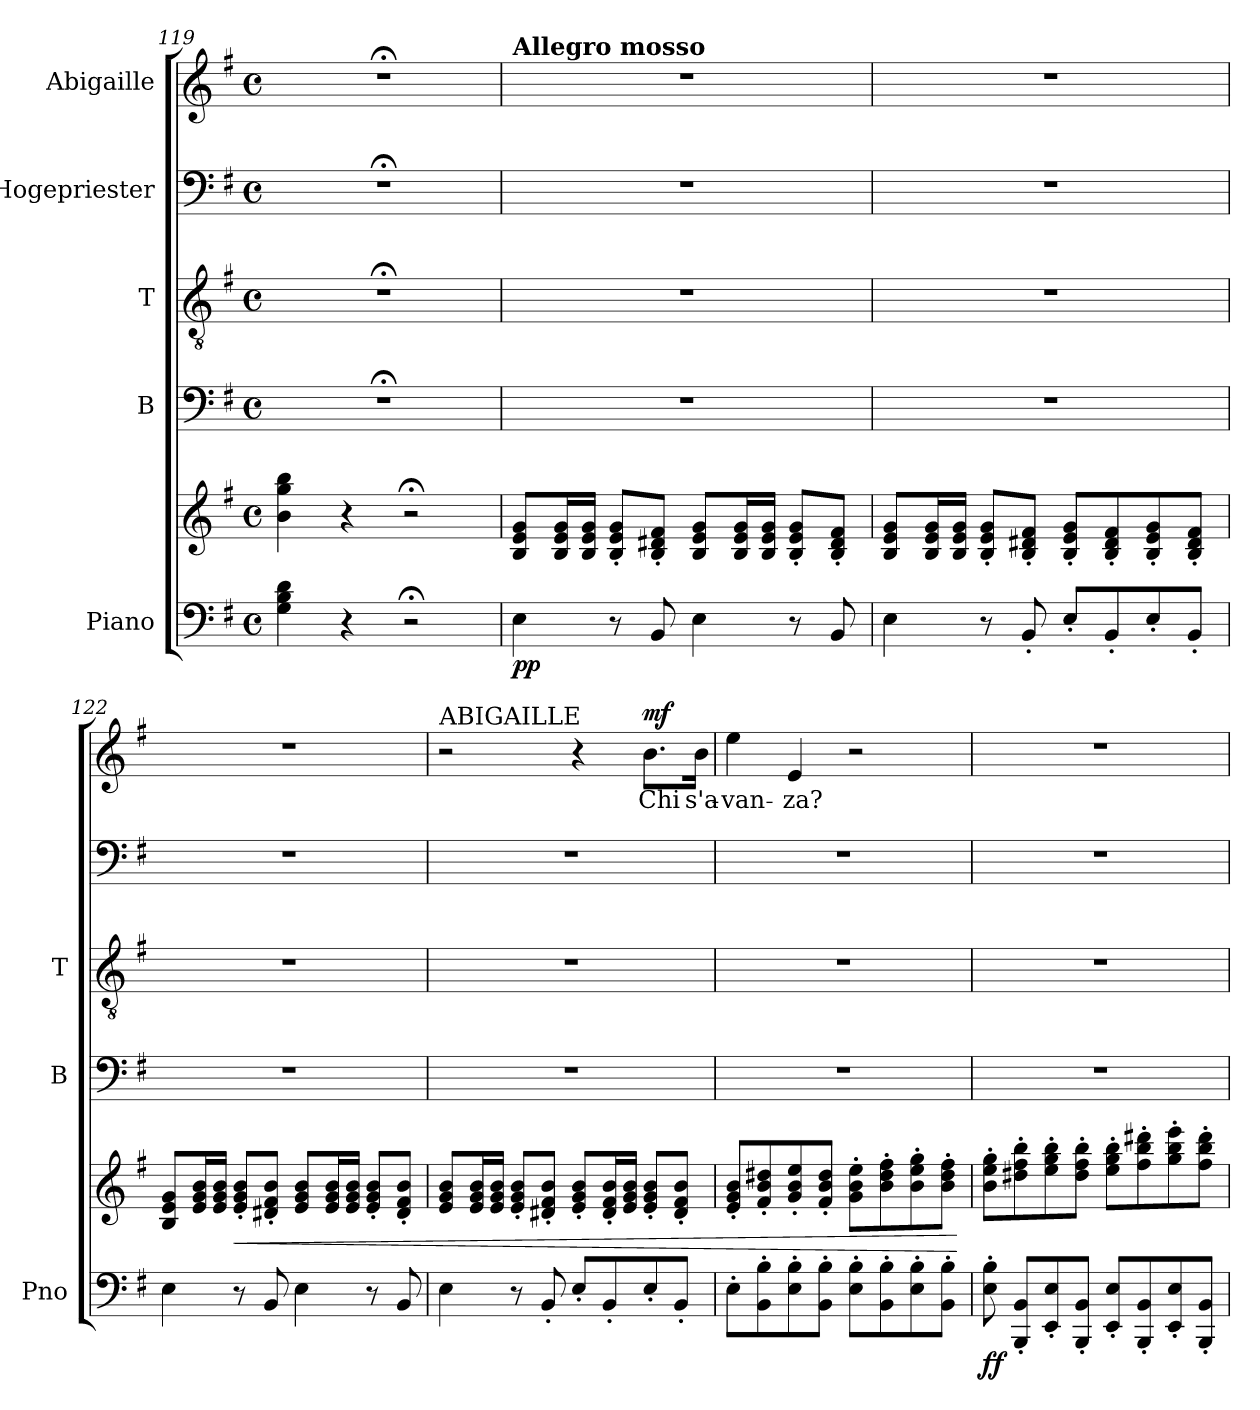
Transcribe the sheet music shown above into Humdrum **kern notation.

**kern	**kern	**dynam	**kern	**kern	**kern	**kern	**text	**dynam
*part5	*part5	*part5	*part4	*part3	*part2	*part1	*part1	*part1
*staff6	*staff5	*staff5/6	*staff4	*staff3	*staff2	*staff1	*staff1	*staff1
*I"Piano	*	*	*I"B	*I"T	*I"Hogepriester	*I"Abigaille	*	*
*I'Pno	*	*	*I'B	*I'T	*	*	*	*
*clefF4	*clefG2	*	*clefF4	*clefGv2	*clefF4	*clefG2	*	*
*k[f#]	*k[f#]	*	*k[f#]	*k[f#]	*k[f#]	*k[f#]	*	*
*M4/4	*M4/4	*	*M4/4	*M4/4	*M4/4	*M4/4	*	*
*met(c)	*met(c)	*	*met(c)	*met(c)	*met(c)	*met(c)	*	*
=119	=119	=119	=119	=119	=119	=119	=119	=119
4G\ 4B\ 4d\	4b\ 4gg\ 4bb\	.	1r;<	1r;<	1r;<	1r;<	.	.
4r	4r	.	.	.	.	.	.	.
2r;<	2r;<	.	.	.	.	.	.	.
=120	=120	=120	=120	=120	=120	=120	=120	=120
!!LO:REH:place=s1:a:B:fs=14:t=10
!	!	!	!	!	!	!LO:TX:a:B:t=Allegro mosso	!	!
!	!	!LO:DY:b=2	!	!	!	!	!	!
!	!	!LO:DY:n=1:b	!	!	!	!	!	!
4E\	8B/ 8e/ 8g/L	p p	1r	1r	1r	1r	.	.
.	16B/ 16e/ 16g/L	.	.	.	.	.	.	.
.	16B/ 16e/ 16g/JJ	.	.	.	.	.	.	.
8r	8B/' 8e/' 8g/'L	.	.	.	.	.	.	.
8BB/	8B/' 8d#X/' 8f#/'J	.	.	.	.	.	.	.
4E\	8B/ 8e/ 8g/L	.	.	.	.	.	.	.
.	16B/ 16e/ 16g/L	.	.	.	.	.	.	.
.	16B/ 16e/ 16g/JJ	.	.	.	.	.	.	.
8r	8B/' 8e/' 8g/'L	.	.	.	.	.	.	.
8BB/	8B/' 8d#/' 8f#/'J	.	.	.	.	.	.	.
!!LO:PB:g=z
=121	=121	=121	=121	=121	=121	=121	=121	=121
4E\	8B/ 8e/ 8g/L	.	1r	1r	1r	1r	.	.
.	16B/ 16e/ 16g/L	.	.	.	.	.	.	.
.	16B/ 16e/ 16g/JJ	.	.	.	.	.	.	.
8r	8B/' 8e/' 8g/'L	.	.	.	.	.	.	.
8BB'/	8B/' 8d#X/' 8f#/'J	.	.	.	.	.	.	.
8E'/L	8B/' 8e/' 8g/'L	.	.	.	.	.	.	.
8BB'/	8B/' 8d#/' 8f#/'	.	.	.	.	.	.	.
8E'/	8B/' 8e/' 8g/'	.	.	.	.	.	.	.
8BB'/J	8B/' 8d#/' 8f#/'J	.	.	.	.	.	.	.
=122	=122	=122	=122	=122	=122	=122	=122	=122
4E\	8B/ 8e/ 8g/L	.	1r	1r	1r	1r	.	.
.	16e/ 16g/ 16b/L	.	.	.	.	.	.	.
.	16e/ 16g/ 16b/JJ	.	.	.	.	.	.	.
!	!	!LO:HP:b	!	!	!	!	!	!
8r	8e/' 8g/' 8b/'L	<	.	.	.	.	.	.
8BB/	8d#X/' 8f#/' 8b/'J	.	.	.	.	.	.	.
4E\	8e/ 8g/ 8b/L	.	.	.	.	.	.	.
.	16e/ 16g/ 16b/L	.	.	.	.	.	.	.
.	16e/ 16g/ 16b/JJ	.	.	.	.	.	.	.
8r	8e/' 8g/' 8b/'L	.	.	.	.	.	.	.
8BB/	8d#/' 8f#/' 8b/'J	.	.	.	.	.	.	.
=123	=123	=123	=123	=123	=123	=123	=123	=123
!	!	!	!	!	!	!LO:TX:a:t=ABIGAILLE	!	!
4E\	8e/ 8g/ 8b/L	.	1r	1r	1r	2r	.	.
.	16e/ 16g/ 16b/L	.	.	.	.	.	.	.
.	16e/ 16g/ 16b/JJ	.	.	.	.	.	.	.
8r	8e/' 8g/' 8b/'L	.	.	.	.	.	.	.
8BB'/	8d#X/' 8f#/' 8b/'J	.	.	.	.	.	.	.
8E'/L	8e/' 8g/' 8b/'L	.	.	.	.	4r	.	.
8BB'/	16d#/' 16f#/' 16b/'L	.	.	.	.	.	.	.
.	16e/ 16g/ 16b/JJ	.	.	.	.	.	.	.
!	!	!	!	!	!	!	!LO:LY:b	!LO:DY:a
8E'/	8e/' 8g/' 8b/'L	.	.	.	.	8.b\L	Chi	mf
8BB'/J	8d#/' 8f#/' 8b/'J	.	.	.	.	.	.	.
!	!	!	!	!	!	!	!LO:LY:b	!
.	.	.	.	.	.	16b\Jk	s'a-	.
=124	=124	=124	=124	=124	=124	=124	=124	=124
!	!	!	!	!	!	!	!LO:LY:b	!
8E'\L	8e/' 8g/' 8b/'L	.	1r	1r	1r	4ee\	-van-	.
8BB\' 8B\'	8f#/' 8b/' 8dd#X/'	.	.	.	.	.	.	.
!	!	!	!	!	!	!	!LO:LY:b	!
8E\' 8B\'	8g/' 8b/' 8ee/'	.	.	.	.	4e/	-za?	.
8BB\' 8B\'J	8f#/' 8b/' 8dd#/'J	.	.	.	.	.	.	.
8E\' 8B\'L	8g\' 8b\' 8ee\'L	.	.	.	.	2r	.	.
8BB\' 8B\'	8b\' 8dd#\' 8ff#\'	.	.	.	.	.	.	.
8E\' 8B\'	8b\' 8ee\' 8gg\'	.	.	.	.	.	.	.
8BB\' 8B\'J	8b\' 8dd#\' 8ff#\'J	.	.	.	.	.	.	.
.	.	[	.	.	.	.	.	.
!!LO:LB:g=z
=125	=125	=125	=125	=125	=125	=125	=125	=125
!	!	!LO:DY:b=2	!	!	!	!	!	!
!	!	!LO:DY:n=1:b	!	!	!	!	!	!
8E\' 8B\'	8b\' 8ee\' 8gg\'L	f f	1r	1r	1r	1r	.	.
8BBB/' 8BB/'L	8dd#X\' 8ff#\' 8bb\'	.	.	.	.	.	.	.
8EE/' 8E/'	8ee\' 8gg\' 8bb\'	.	.	.	.	.	.	.
8BBB/' 8BB/'J	8dd#\' 8ff#\' 8bb\'J	.	.	.	.	.	.	.
8EE/' 8E/'L	8ee\' 8gg\' 8bb\'L	.	.	.	.	.	.	.
8BBB/' 8BB/'	8ff#\' 8bb\' 8ddd#X\'	.	.	.	.	.	.	.
8EE/' 8E/'	8gg\' 8bb\' 8eee\'	.	.	.	.	.	.	.
8BBB/' 8BB/'J	8ff#\' 8bb\' 8ddd#\'J	.	.	.	.	.	.	.
=	=	=	=	=	=	=	=	=
*-	*-	*-	*-	*-	*-	*-	*-	*-
